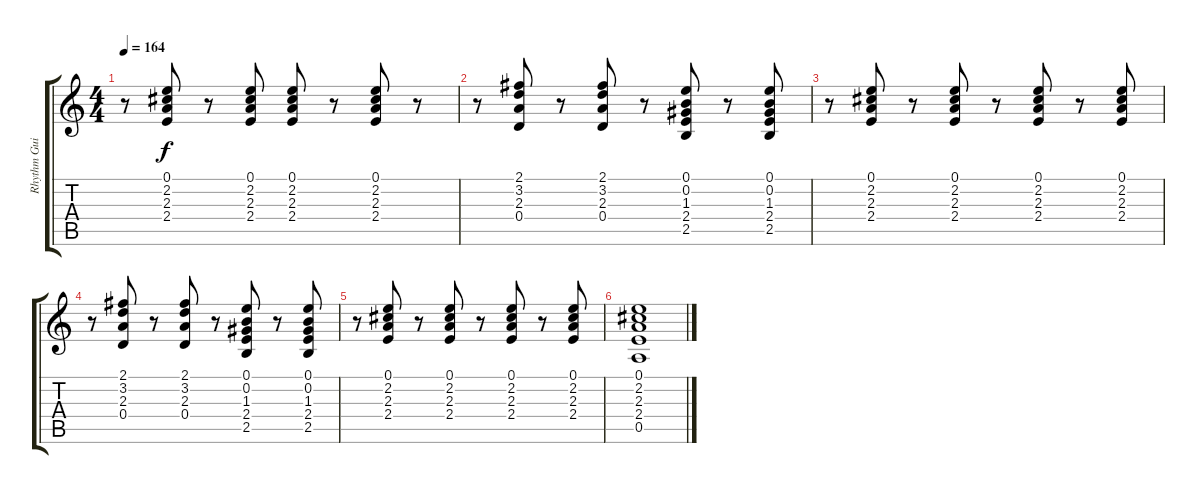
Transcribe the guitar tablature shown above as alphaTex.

\track ("Rhythm Guitar" "Rhythm Gui") {instrument acousticguitarsteel}
\staff {score tabs}
\tuning (E4 B3 G3 D3 A2 E2) {hide}
\ts (4 4)
\tempo 164
\clef g2
\ks c
r.8{dy f} (0.1 2.2 2.3 2.4).8 r.8 (0.1 2.2 2.3 2.4).8 (0.1 2.2 2.3 2.4).8 r.8 (0.1 2.2 2.3 2.4).8 r.8 |
r.8 (2.1 3.2 2.3 0.4).8 r.8 (2.1 3.2 2.3 0.4).8 r.8 (0.1 0.2 1.3 2.4 2.5).8 r.8 (0.1 0.2 1.3 2.4 2.5).8 |
r.8 (0.1 2.2 2.3 2.4).8 r.8 (0.1 2.2 2.3 2.4).8 r.8 (0.1 2.2 2.3 2.4).8 r.8 (0.1 2.2 2.3 2.4).8 |
r.8 (2.1 3.2 2.3 0.4).8 r.8 (2.1 3.2 2.3 0.4).8 r.8 (0.1 0.2 1.3 2.4 2.5).8 r.8 (0.1 0.2 1.3 2.4 2.5).8 |
r.8 (0.1 2.2 2.3 2.4).8 r.8 (0.1 2.2 2.3 2.4).8 r.8 (0.1 2.2 2.3 2.4).8 r.8 (0.1 2.2 2.3 2.4).8 |
(0.1 2.2 2.3 2.4 0.5).1
